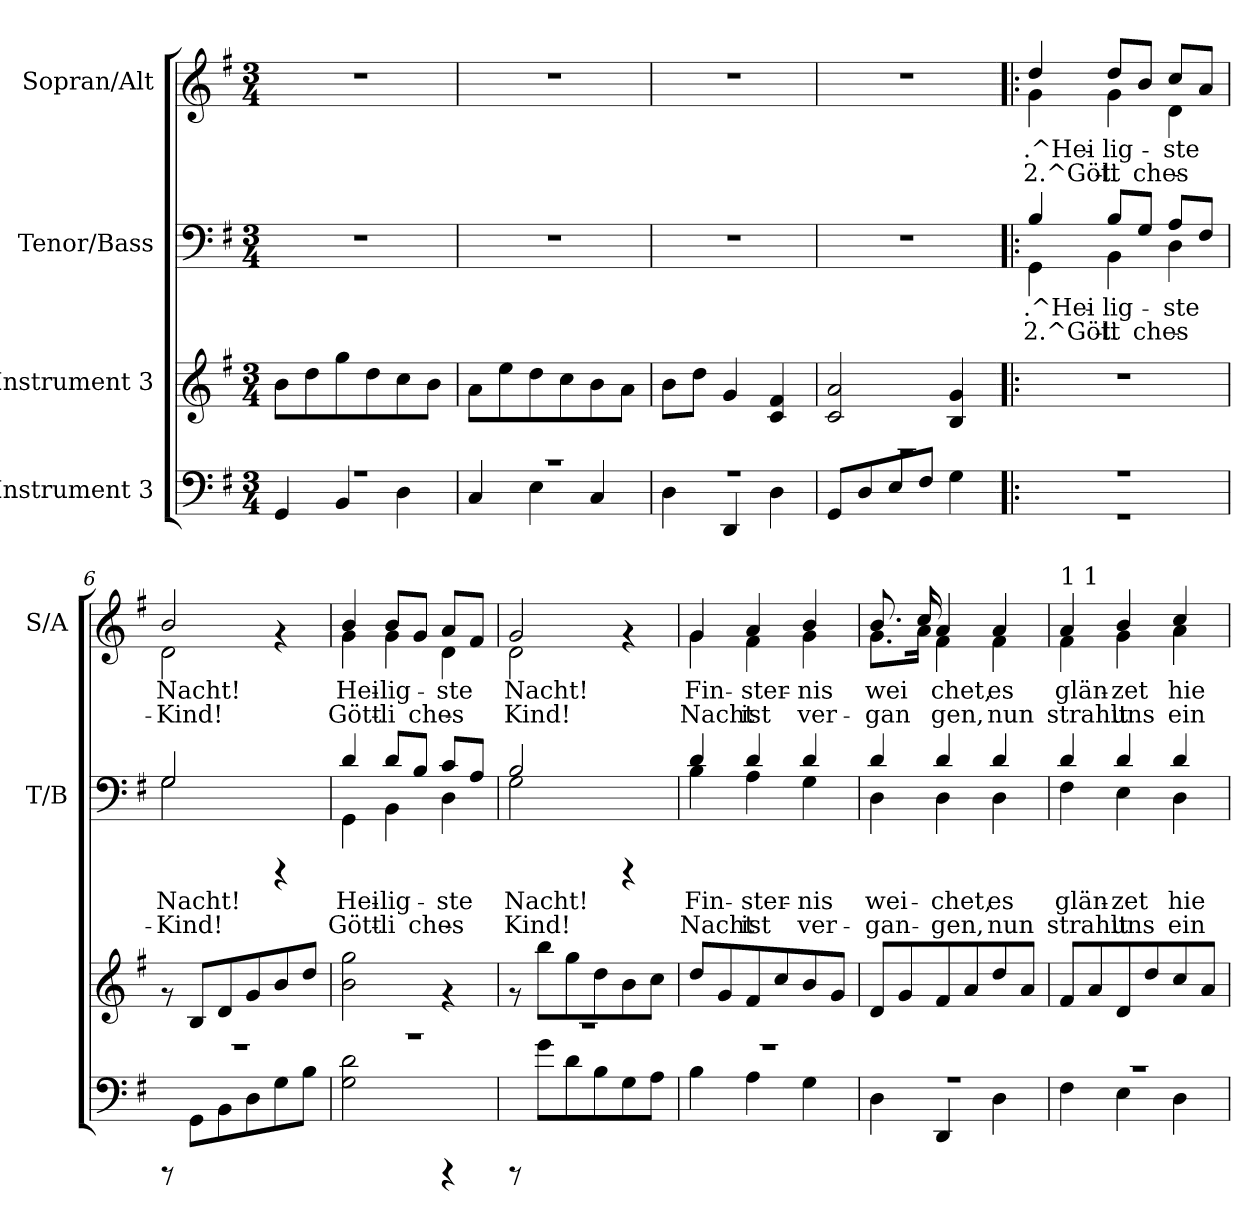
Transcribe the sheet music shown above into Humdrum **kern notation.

**kern	**kern	**kern	**text	**text	**kern	**text	**text
*part4	*part3	*part2	*part2	*part2	*part1	*part1	*part1
*staff4	*staff3	*staff2	*staff2	*staff2	*staff1	*staff1	*staff1
*I"Instrument 3	*I"Instrument 3	*I"Tenor/Bass	*	*	*I"Sopran/Alt	*	*
*	*	*I'T/B	*	*	*I'S/A	*	*
!!LO:PB:g=z
*stria5	*stria5	*stria5	*	*	*stria5	*	*
*clefF4	*clefG2	*clefF4	*	*	*clefG2	*	*
*k[f#]	*k[f#]	*k[f#]	*	*	*k[f#]	*	*
*G:	*G:	*G:	*	*	*G:	*	*
*M3/4	*M3/4	*M3/4	*	*	*M3/4	*	*
=1	=1	=1	=1	=1	=1	=1	=1
*^	*	*	*	*	*	*	*
2.r	4GG/	8b\L	2.r	.	.	2.r	.	.
.	.	8dd\	.	.	.	.	.	.
.	4BB/	8gg\	.	.	.	.	.	.
.	.	8dd\	.	.	.	.	.	.
.	4D\	8cc\	.	.	.	.	.	.
.	.	8b\J	.	.	.	.	.	.
=2	=2	=2	=2	=2	=2	=2	=2	=2
2.r	4C/	8a\L	2.r	.	.	2.r	.	.
.	.	8ee\	.	.	.	.	.	.
.	4E\	8dd\	.	.	.	.	.	.
.	.	8cc\	.	.	.	.	.	.
.	4C/	8b\	.	.	.	.	.	.
.	.	8a\J	.	.	.	.	.	.
=3	=3	=3	=3	=3	=3	=3	=3	=3
2.r	4D\	8b\L	2.r	.	.	2.r	.	.
.	.	8dd\J	.	.	.	.	.	.
.	4DD/	4g/	.	.	.	.	.	.
.	4D\	4c/ 4f#/	.	.	.	.	.	.
=4	=4	=4	=4	=4	=4	=4	=4	=4
2.r	8GG/L	2c/ 2a/	2.r	.	.	2.r	.	.
.	8D/	.	.	.	.	.	.	.
.	8E/	.	.	.	.	.	.	.
.	8F#/J	.	.	.	.	.	.	.
.	4G\	4g/ 4B/	.	.	.	.	.	.
=5!|:	=5!|:	=5!|:	=5!|:	=5!|:	=5!|:	=5!|:	=5!|:	=5!|:
*	*	*	*^	*	*	*	*	*
!	!	!	!	!	!LO:LY:a:rj	!LO:LY:a:rj	!	!LO:LY:b:rj	!LO:LY:b:rj
*	*	*	*	*	*	*	*^	*	*
2.r	2.r	2.r	4B/	4GG\	.^Hei-	-2.^Gött-	4dd/	4g\	.^Hei-	-2.^Gött-
!	!	!	!	!	!LO:LY:a:rj	!LO:LY:a:rj	!	!	!LO:LY:b:rj	!LO:LY:b:rj
.	.	.	4BB\	8B/L	-lig-	-li-	4g\	8dd/L	-lig-	-li-
!	!	!	!	!	!LO:LY:a:rj	!LO:LY:a:rj	!	!	!LO:LY:b:rj	!LO:LY:b:rj
.	.	.	.	8G/J	-	ches	.	8b/J	-	ches
!	!	!	!	!	!LO:LY:a:rj	!LO:LY:a:rj	!	!	!LO:LY:b:rj	!LO:LY:b:rj
.	.	.	4D\	8A/L	ste	.	4d\	8cc/L	ste	.
!	!	!	!	!	!LO:LY:a:rj	!LO:LY:a:rj	!	!	!LO:LY:b:rj	!LO:LY:b:rj
.	.	.	.	8F#/J	.	.	.	8a/J	.	.
!!LO:LB:g=z	!!
=6	=6	=6	=6	=6	=6	=6	=6	=6	=6	=6
!	!	!	!	!	!LO:LY:a:rj	!LO:LY:a:rj	!	!	!LO:LY:b:rj	!LO:LY:b:rj
2.r	8rCCC	8rf	2G/	2G\	Nacht!	Kind!	2b/	2d\	Nacht!	Kind!
.	8GG\L	8B/L	.	.	.	.	.	.	.	.
.	8BB\	8d/	.	.	.	.	.	.	.	.
.	8D\	8g/	.	.	.	.	.	.	.	.
.	8G\	8b/	4rCCC	4ryy	.	.	4rf	4ryy	.	.
.	8B\J	8dd/J	.	.	.	.	.	.	.	.
=7	=7	=7	=7	=7	=7	=7	=7	=7	=7	=7
!	!	!	!	!	!LO:LY:a:rj	!LO:LY:a:rj	!	!	!LO:LY:b:rj	!LO:LY:b:rj
2.r	2G\ 2d\	2b\ 2gg\	4d/	4GG\	Hei-	-Gött-	4b/	4g\	Hei-	-Gött-
!	!	!	!	!	!LO:LY:a:rj	!LO:LY:a:rj	!	!	!LO:LY:b:rj	!LO:LY:b:rj
.	.	.	4BB\	8d/L	-lig-	-li-	4g\	8b/L	-lig-	-li-
!	!	!	!	!	!LO:LY:a:rj	!LO:LY:a:rj	!	!	!LO:LY:b:rj	!LO:LY:b:rj
.	.	.	.	8B/J	-	ches	.	8g/J	-	ches
!	!	!	!	!	!LO:LY:a:rj	!LO:LY:a:rj	!	!	!LO:LY:b:rj	!LO:LY:b:rj
.	4rCCC	4rf	4D\	8c/L	ste	.	4d\	8a/L	ste	.
!	!	!	!	!	!LO:LY:a:rj	!LO:LY:a:rj	!	!	!LO:LY:b:rj	!LO:LY:b:rj
.	.	.	.	8A/J	.	.	.	8f#/J	.	.
=8	=8	=8	=8	=8	=8	=8	=8	=8	=8	=8
!	!	!	!	!	!LO:LY:a:rj	!LO:LY:a:rj	!	!	!LO:LY:b:rj	!LO:LY:b:rj
2.r	8rCCC	8rf	2B/	2G\	Nacht!	Kind!	2g/	2d\	Nacht!	Kind!
.	8g\L	8bb\L	.	.	.	.	.	.	.	.
.	8d\	8gg\	.	.	.	.	.	.	.	.
.	8B\	8dd\	.	.	.	.	.	.	.	.
.	8G\	8b\	4rCCC	4ryy	.	.	4rf	4ryy	.	.
.	8A\J	8cc\J	.	.	.	.	.	.	.	.
=9	=9	=9	=9	=9	=9	=9	=9	=9	=9	=9
!	!	!	!	!	!LO:LY:a:rj	!LO:LY:a:rj	!	!	!LO:LY:b:rj	!LO:LY:b:rj
2.r	4B\	8dd/L	4d/	4B\	Fin-	-Nacht	4g/	4g\	Fin-	-Nacht
.	.	8g/	.	.	.	.	.	.	.	.
!	!	!	!	!	!LO:LY:a:rj	!LO:LY:a:rj	!	!	!LO:LY:b:rj	!LO:LY:b:rj
.	4A\	8f#/	4d/	4A\	ster-	-ist	4a/	4f#\	ster-	-ist
.	.	8cc/	.	.	.	.	.	.	.	.
!	!	!	!	!	!LO:LY:a:rj	!LO:LY:a:rj	!	!	!LO:LY:b:rj	!LO:LY:b:rj
.	4G\	8b/	4d/	4G\	nis	ver-	4b/	4g\	nis	ver-
.	.	8g/J	.	.	.	.	.	.	.	.
=10	=10	=10	=10	=10	=10	=10	=10	=10	=10	=10
!	!	!	!	!	!LO:LY:a:rj	!LO:LY:a:rj	!	!	!LO:LY:b:rj	!LO:LY:b:rj
2.r	4D\	8d/L	4d/	4D\	-wei-	-gan-	8.b/L	8.g\L	-wei-	-gan-
.	.	8g/	.	.	.	.	.	.	.	.
!	!	!	!	!	!	!	!	!	!LO:LY:b:rj	!LO:LY:b:rj
.	.	.	.	.	.	.	16cc/	16a\J	--	-
!	!	!	!	!	!LO:LY:a:rj	!LO:LY:a:rj	!	!	!LO:LY:b:rj	!LO:LY:b:rj
.	4DD/	8f#/	4d/	4D\	-chet,	gen,	4a/	4f#\	chet,	gen,
.	.	8a/	.	.	.	.	.	.	.	.
!	!	!	!	!	!LO:LY:a:rj	!LO:LY:a:rj	!	!	!LO:LY:b:rj	!LO:LY:b:rj
.	4D\	8dd/	4d/	4D\	es	nun	4a/	4f#\	es	nun
.	.	8a/J	.	.	.	.	.	.	.	.
!!LO:LB:g=z	!!
=11	=11	=11	=11	=11	=11	=11	=11	=11	=11	=11
!	!	!	!	!	!	!	!LO:TX:a:t=1 1	!	!	!
!	!	!	!	!	!LO:LY:a:rj	!LO:LY:a:rj	!	!	!LO:LY:b:rj	!LO:LY:b:rj
2.r	4F#\	8f#/L	4F#\	4d/	glän-	-strahlt	4a/	4f#\	glän-	-strahlt
.	.	8a/	.	.	.	.	.	.	.	.
!	!	!	!	!	!LO:LY:a:rj	!LO:LY:a:rj	!	!	!LO:LY:b:rj	!LO:LY:b:rj
.	4E\	8d/	4d/	4E\	zet	uns	4b/	4g\	zet	uns
.	.	8dd/	.	.	.	.	.	.	.	.
!	!	!	!	!	!LO:LY:a:rj	!LO:LY:a:rj	!	!	!LO:LY:b:rj	!LO:LY:b:rj
.	4D\	8cc/	4d/	4D\	hie-	-ein	4cc/	4a\	hie-	-ein
.	.	8a/J	.	.	.	.	.	.	.	.
*	*	*	*v	*v	*	*	*	*	*	*
*v	*v	*	*	*	*	*v	*v	*	*
=	=	=	=	=	=	=	=
*-	*-	*-	*-	*-	*-	*-	*-
